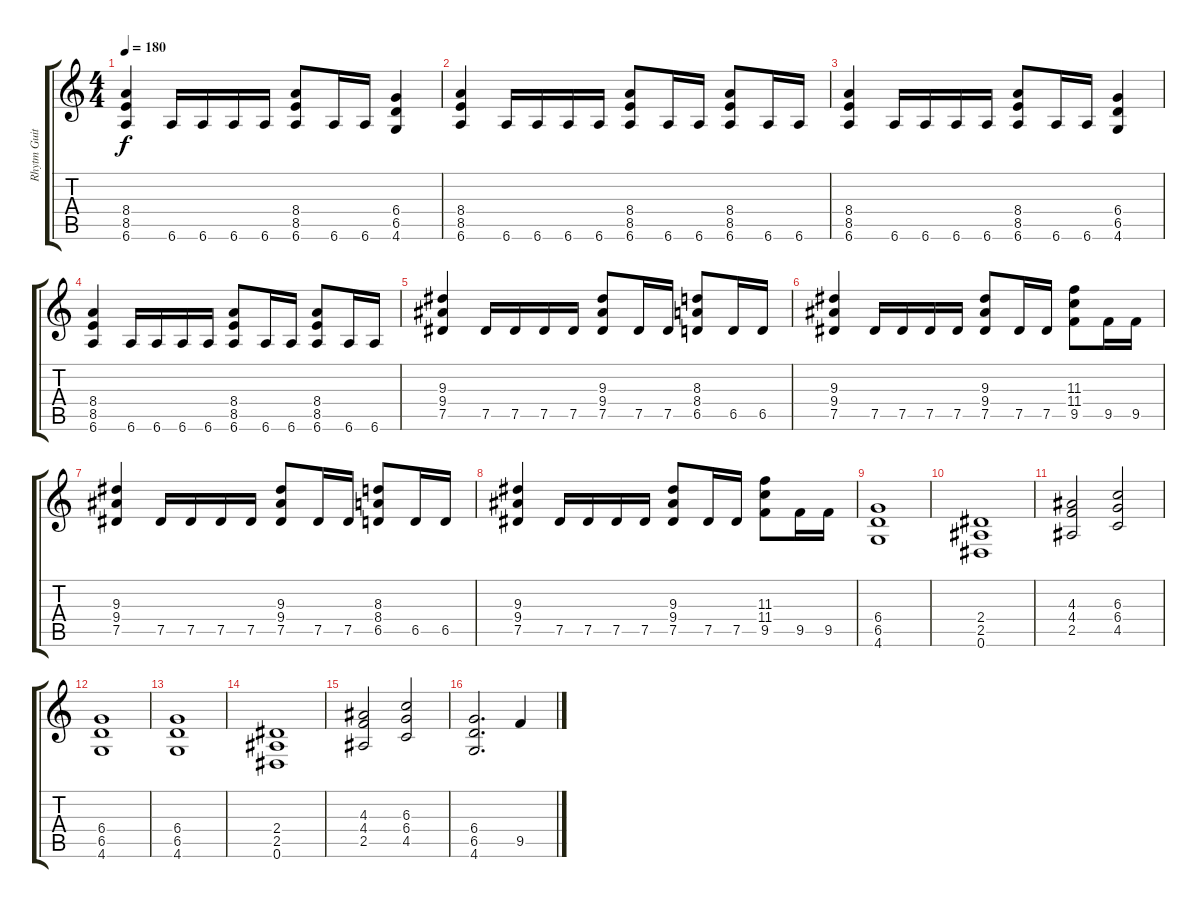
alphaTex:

\track ("Rhytm Guitar" "Rhytm Guit") {instrument distortionguitar}
\staff {score tabs}
\tuning (Eb4 Bb3 Gb3 Db3 Ab2 Eb2) {hide}
\ts (4 4)
\tempo 180
\clef g2
\ks c
(8.4 8.5 6.6).4{dy f} 6.6.16 6.6.16 6.6.16 6.6.16 (8.4 8.5 6.6).8 6.6.16 6.6.16 (6.4 6.5 4.6).4 |
(8.4 8.5 6.6).4 6.6.16 6.6.16 6.6.16 6.6.16 (8.4 8.5 6.6).8 6.6.16 6.6.16 (8.4 8.5 6.6).8 6.6.16 6.6.16 |
(8.4 8.5 6.6).4 6.6.16 6.6.16 6.6.16 6.6.16 (8.4 8.5 6.6).8 6.6.16 6.6.16 (6.4 6.5 4.6).4 |
(8.4 8.5 6.6).4 6.6.16 6.6.16 6.6.16 6.6.16 (8.4 8.5 6.6).8 6.6.16 6.6.16 (8.4 8.5 6.6).8 6.6.16 6.6.16 |
(9.3 9.4 7.5).4 7.5.16 7.5.16 7.5.16 7.5.16 (9.3 9.4 7.5).8 7.5.16 7.5.16 (8.3 8.4 6.5).8 6.5.16 6.5.16 |
(9.3 9.4 7.5).4 7.5.16 7.5.16 7.5.16 7.5.16 (9.3 9.4 7.5).8 7.5.16 7.5.16 (11.3 11.4 9.5).8 9.5.16 9.5.16 |
(9.3 9.4 7.5).4 7.5.16 7.5.16 7.5.16 7.5.16 (9.3 9.4 7.5).8 7.5.16 7.5.16 (8.3 8.4 6.5).8 6.5.16 6.5.16 |
(9.3 9.4 7.5).4 7.5.16 7.5.16 7.5.16 7.5.16 (9.3 9.4 7.5).8 7.5.16 7.5.16 (11.3 11.4 9.5).8 9.5.16 9.5.16 |
(6.4 6.5 4.6).1 |
(2.4 2.5 0.6).1 |
(4.3 4.4 2.5).2 (6.3 6.4 4.5).2 |
(6.4 6.5 4.6).1 |
(6.4 6.5 4.6).1 |
(2.4 2.5 0.6).1 |
(4.3 4.4 2.5).2 (6.3 6.4 4.5).2 |
(6.4 6.5 4.6).2{d} 9.5{ss}.4
